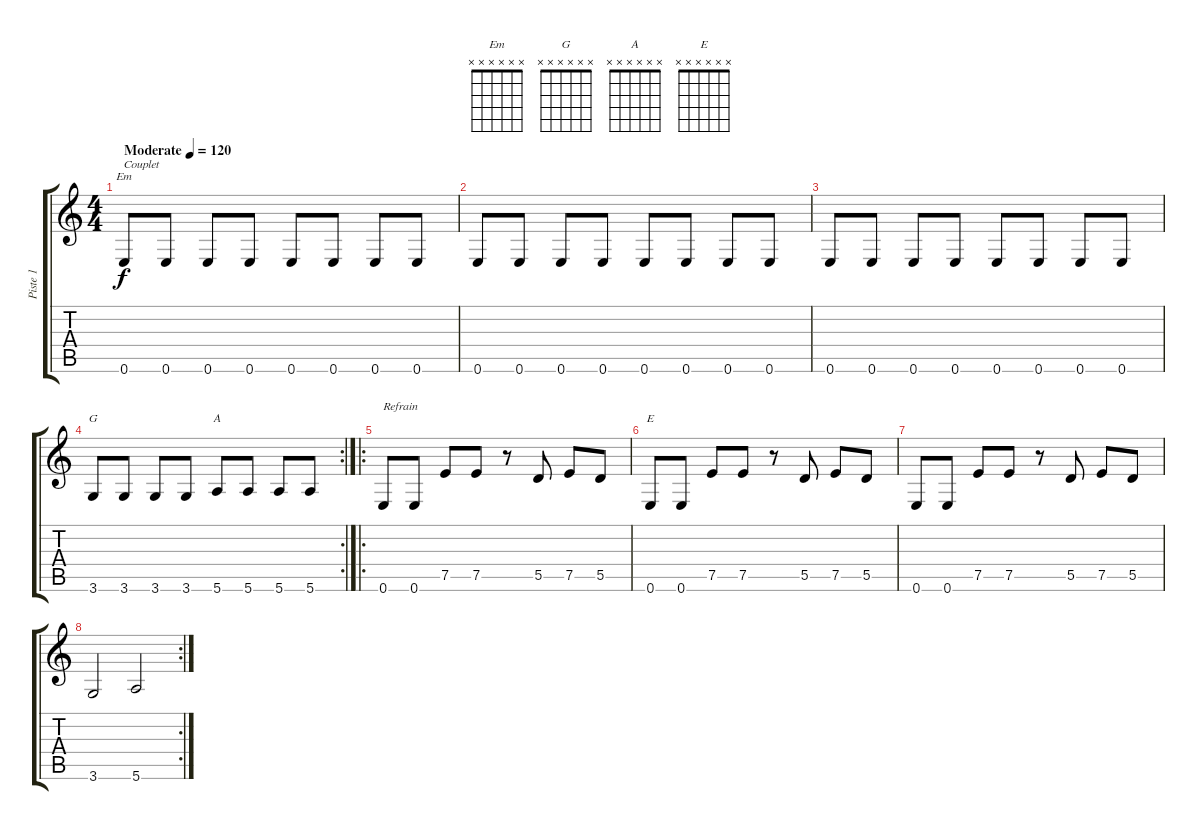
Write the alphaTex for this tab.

\track ("Piste 1" "Piste 1") {instrument acousticguitarsteel}
\staff {score tabs}
\tuning (E4 B3 G3 D3 A2 E2) {hide}
\chord ("Em" x x x x x x)
\chord ("G" x x x x x x)
\chord ("A" x x x x x x)
\chord ("E" x x x x x x)
\ts (4 4)
\tempo (120 "Moderate")
\clef g2
\ks c
0.6.8{ch "Em" txt "Couplet" dy f instrument acousticguitarsteel} 0.6.8 0.6.8 0.6.8 0.6.8 0.6.8 0.6.8 0.6.8 |
0.6.8 0.6.8 0.6.8 0.6.8 0.6.8 0.6.8 0.6.8 0.6.8 |
0.6.8 0.6.8 0.6.8 0.6.8 0.6.8 0.6.8 0.6.8 0.6.8 |
\rc 2
3.6.8{ch "G"} 3.6.8 3.6.8 3.6.8 5.6.8{ch "A"} 5.6.8 5.6.8 5.6.8 |
\ro
0.6.8{txt "Refrain"} 0.6.8 7.5.8 7.5.8 r.8 5.5.8 7.5.8 5.5.8 |
0.6.8{ch "E"} 0.6.8 7.5.8 7.5.8 r.8 5.5.8 7.5.8 5.5.8 |
0.6.8 0.6.8 7.5.8 7.5.8 r.8 5.5.8 7.5.8 5.5.8 |
\rc 2
3.6.2 5.6.2
